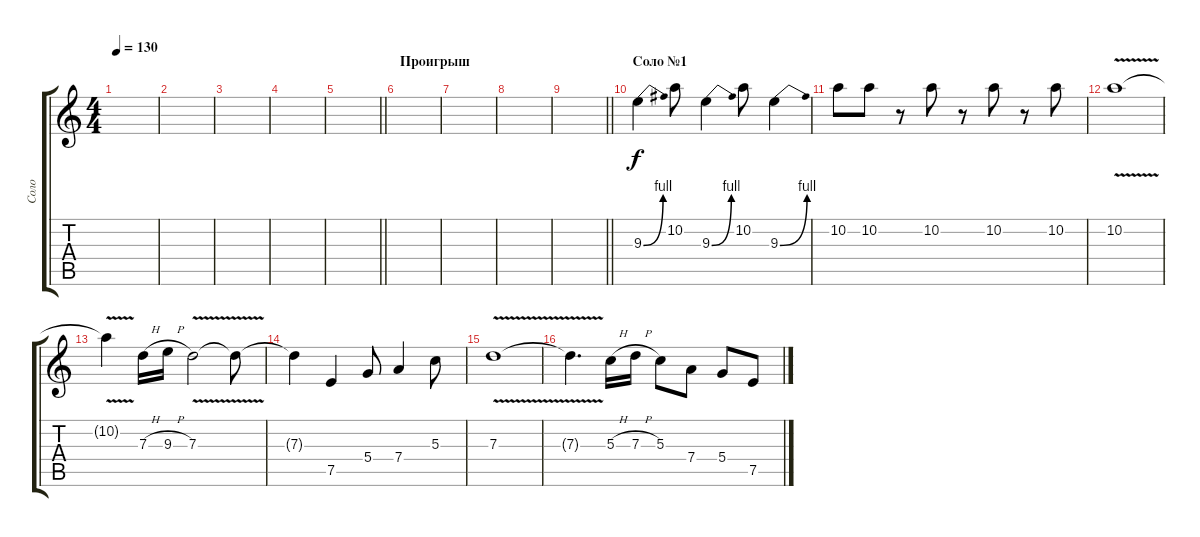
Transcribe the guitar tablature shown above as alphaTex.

\track ("Соло" "Соло") {instrument overdrivenguitar}
\staff {score tabs}
\tuning (E4 B3 G3 D3 A2 E2) {hide}
\ts (4 4)
\tempo 130
\clef g2
\ks c
|
|
|
|
\barLineRight lightlight
|
\section ("" "Проигрыш")
|
|
|
\barLineRight lightlight
|
\section ("" "Соло №1")
9.3{be (bend 0 0 60 4)}.4 10.2.8 9.3{be (bend 0 0 60 4)}.4 10.2.8 9.3{be (bend 0 0 60 4)}.4 |
10.2.8 10.2.8 r.8 10.2.8 r.8 10.2.8 r.8 10.2.8 |
10.2{v}.1 |
10.2{t}.4 7.3{h}.16 9.3{h}.16 7.3{v}.2 7.3{t}.8 |
7.3{t}.4 7.5.4 5.4.8 7.4.4 5.3.8 |
7.3{v}.1 |
7.3{t}.4{d} 5.3{h}.16 7.3{h}.16 5.3.8 7.4.8 5.4.8 7.5.8
